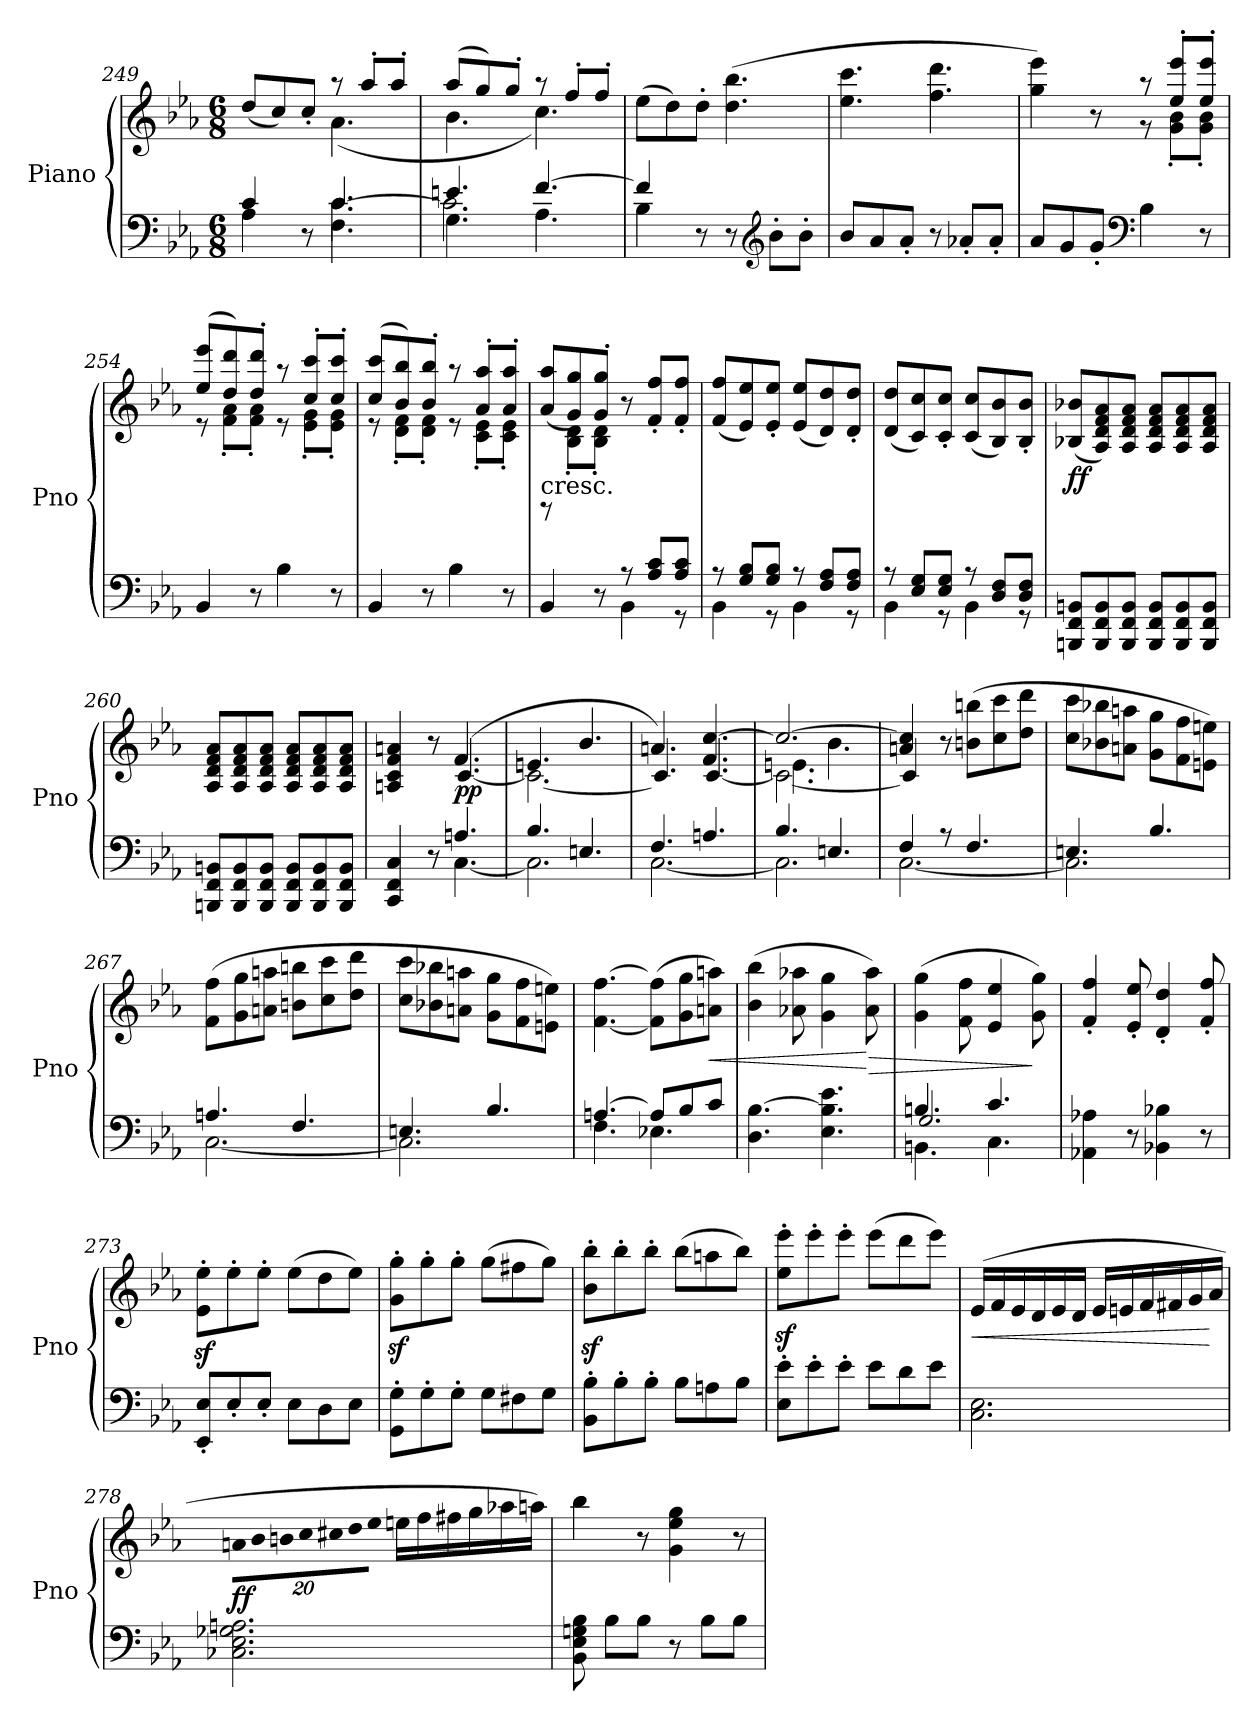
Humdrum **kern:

**kern	**kern	**dynam
*part1	*part1	*part1
*staff2	*staff1	*staff1/2
*I"Piano	*	*
*I'Pno	*	*
!!LO:PB:g=z
*clefF4	*clefG2	*
*k[b-e-a-]	*k[b-e-a-]	*
*E-:	*E-:	*
*M6/8	*M6/8	*
=249	=249	=249
*^	*^	*
*	*^	*	*	*
4c/	4A-\	4.ryy	(8dd/L	4.ryy	.
.	.	.	8cc/)	.	.
8r	8ryy	.	8cc'/J	.	.
4.c/	4.F\	[4.c\	8raa	(4.a-\	.
.	.	.	8aa-'/L	.	.
.	.	.	8aa-'/J	.	.
=250	=250	=250	=250	=250	=250
4.en/	4.G\	2.c\]	(8aa-/L	4.b-\	.
.	.	.	8gg/)	.	.
.	.	.	8gg'/J	.	.
[4.f/	4.A-\	.	8raa	4.cc\)	.
.	.	.	8ff'/L	.	.
.	.	.	8ff'/J	.	.
*	*v	*v	*	*	*
*	*	*v	*v	*
=251	=251	=251	=251
4f/]	4B-\	(8ee-\L	.
.	.	8dd\)	.
8r	2ryy	8dd'\J	.
8r	.	(4.dd\ 4.bb-\	.
*clefG2	*	*	*
8b-'\L	.	.	.
8b-'\J	.	.	.
*v	*v	*	*
=252	=252	=252
8b-/L	4.ee-\ 4.ccc\	.
8a-/	.	.
8a-'/J	.	.
8r	4.ff\ 4.ddd\	.
8a-X'/L	.	.
8a-'/J	.	.
=253	=253	=253
*	*^	*
8a-/L	4gg\ 4eee-\)	4.ryy	.
8g/	.	.	.
8g'/J	8r	.	.
*clefF4	*	*	*
4B-\	8raa	8rg	.
.	8ee-/' 8eee-/'L	8g\' 8b-\'L	.
8r	8ee-/' 8eee-/'J	8g\' 8b-\'J	.
=254	=254	=254	=254
4BB-/	(8ee-/ 8eee-/L	8re	.
.	8dd/ 8ddd/)	8f\' 8a-\'L	.
8r	8dd/' 8ddd/'J	8f\' 8a-\'J	.
4B-\	8raa	8re	.
.	8cc/' 8ccc/'L	8e-\' 8g\'L	.
8r	8cc/' 8ccc/'J	8e-\' 8g\'J	.
!!LO:PB:g=z	!!
=255	=255	=255	=255
4BB-/	(8cc/ 8ccc/L	8re	.
.	8b-/ 8bb-/)	8d\' 8f\'L	.
8r	8b-/' 8bb-/'J	8d\' 8f\'J	.
4B-\	8raa	8re	.
.	8a-/' 8aa-/'L	8c\' 8e-\'L	.
8r	8a-/' 8aa-/'J	8c\' 8e-\'J	.
=256	=256	=256	=256
*^	*	*	*
!	!	!LO:TX:b:t=cresc.	!	!
8rff	4BB-/	(8a-/ 8aa-/L	8ryy	.
4ryy	.	8g/ 8gg/)	8B-\' 8d\'L	.
.	8r	8g/' 8gg/'J	8B-\' 8d\'J	.
8rA	4BB-\	8r	4.ryy	.
8A-/ 8c/L	.	8f/' 8ff/'L	.	.
8A-/ 8c/J	8rGG	8f/' 8ff/'J	.	.
*	*	*v	*v	*
=257	=257	=257	=257
8rA	4BB-\	(8f/ 8ff/L	.
8G/ 8B-/L	.	8e-/ 8ee-/)	.
8G/ 8B-/J	8rGG	8e-/' 8ee-/'J	.
8rA	4BB-\	(8e-/ 8ee-/L	.
8F/ 8A-/L	.	8d/ 8dd/)	.
8F/ 8A-/J	8rGG	8d/' 8dd/'J	.
=258	=258	=258	=258
8rA	4BB-\	(8d/ 8dd/L	.
8E-/ 8G/L	.	8c/ 8cc/)	.
8E-/ 8G/J	8rGG	8c/' 8cc/'J	.
8rA	4BB-\	(8c/ 8cc/L	.
8D/ 8F/L	.	8B-/ 8b-/)	.
8D/ 8F/J	8rGG	8B-/' 8b-/'J	.
=259	=259	=259	=259
!	!	!	!LO:DY:b
*v	*v	*	*
8BBBn/ 8FF/ 8BBn/L	(8B-X/ 8b-X/L	ff
8BBB/ 8FF/ 8BB/	8A-/ 8d/ 8f/ 8a-/)	.
8BBB/ 8FF/ 8BB/J	8A-/ 8d/ 8f/ 8a-/J	.
8BBB/ 8FF/ 8BB/L	8A-/ 8d/ 8f/ 8a-/L	.
8BBB/ 8FF/ 8BB/	8A-/ 8d/ 8f/ 8a-/	.
8BBB/ 8FF/ 8BB/J	8A-/ 8d/ 8f/ 8a-/J	.
=260	=260	=260
8BBBn/ 8FF/ 8BBn/L	8A-/ 8d/ 8f/ 8a-/L	.
8BBB/ 8FF/ 8BB/	8A-/ 8d/ 8f/ 8a-/	.
8BBB/ 8FF/ 8BB/J	8A-/ 8d/ 8f/ 8a-/J	.
8BBB/ 8FF/ 8BB/L	8A-/ 8d/ 8f/ 8a-/L	.
8BBB/ 8FF/ 8BB/	8A-/ 8d/ 8f/ 8a-/	.
8BBB/ 8FF/ 8BB/J	8A-/ 8d/ 8f/ 8a-/J	.
=261	=261	=261
*^	*^	*
4CC/ 4FF/ 4C/	4.ryy	4An/ 4c/ 4f/ 4an/	4.ryy	.
8r	.	8r	.	.
!	!	!	!	!LO:DY:b
4.An/	[4.C\	(4.f/	[4.c/	pp
=262	=262	=262	=262	=262
4.B-/	2.C\]	4.en/	2.c\_	.
4.En/	.	4.b-/	.	.
!!LO:PB:g=z	!!
=263	=263	=263	=263	=263
4.F/	[2.C\	4.an/)	4.c/]	.
4.An/	.	4.f/ [4.cc/	[4.c/	.
=264	=264	=264	=264	=264
*	*	*	*^	*
4.B-/	2.C\]	2.cc/_	2.c\_	4.en\	.
4.En/	.	.	.	4.b-\	.
*	*	*	*v	*v	*
!!LO:PB:g=z
=265	=265	=265	=265	=265
4F/	[2.C\	4an/ 4cc/]	4c/]	.
8rA	.	8r	2ryy	.
4.F/	.	(8bn\ 8bbn\L	.	.
.	.	8cc\ 8ccc\	.	.
.	.	8dd\ 8ddd\J	.	.
*	*	*v	*v	*
=266	=266	=266	=266
4.En/	2.C\]	8cc\ 8ccc\L	.
.	.	8b-X\ 8bb-X\	.
.	.	8an\ 8aan\J	.
4.B-/	.	8g\ 8gg\L	.
.	.	8f\ 8ff\	.
.	.	8en\ 8een\J)	.
=267	=267	=267	=267
4.An/	[2.C\	(8f\ 8ff\L	.
.	.	8g\ 8gg\	.
.	.	8an\ 8aan\J	.
4.F/	.	8bn\ 8bbn\L	.
.	.	8cc\ 8ccc\	.
.	.	8dd\ 8ddd\J	.
=268	=268	=268	=268
4.En/	2.C\]	8cc\ 8ccc\L	.
.	.	8b-X\ 8bb-X\	.
.	.	8an\ 8aan\J	.
4.B-/	.	8g\ 8gg\L	.
.	.	8f\ 8ff\	.
.	.	8en\ 8een\J)	.
=269	=269	=269	=269
[4.An/	4.F\	[4.f\ [4.ff\	.
8A/L]	4.E-X\	(8f\] 8ff\]L	.
8B-/	.	8g\ 8gg\	.
!	!	!	!LO:HP:b
8c/J	.	8an\ 8aan\J)	<
*v	*v	*	*
!!LO:PB:g=z
=270	=270	=270
4.D\ [4.B-\	(4b-\ 4bb-\	.
.	8a-X\ 8aa-X\	.
4.E-\ 4.B-\] 4.e-\	4g\ 4gg\	.
!	!	!LO:HP:n=1:b
.	8a-\ 8aa-\)	[ >
=271	=271	=271
*^	*	*
*	*^	*	*
4.Bn/	4.BBn\	2.G/	(4g\ 4gg\	.
.	.	.	8f\ 8ff\	.
4.c/	4.C\	.	4e-/ 4ee-/	.
.	.	.	8g\ 8gg\)	]
*v	*v	*v	*	*
!!LO:PB:g=z
=272	=272	=272
4AA-X\ 4A-X\	4f/' 4ff/'	.
8r	8e-/' 8ee-/'	.
4BB-X\ 4B-X\	4d/' 4dd/'	.
8r	8f/' 8ff/'	.
=273	=273	=273
8EE-/' 8E-/'L	8e-\z<' 8ee-\z<'L	.
8E-'/	8ee-'\	.
8E-'/J	8ee-'\J	.
8E-\L	(8ee-\L	.
8D\	8dd\	.
8E-\J	8ee-\J)	.
=274	=274	=274
8GG\' 8G\'L	8g\z<' 8gg\z<'L	.
8G'\	8gg'\	.
8G'\J	8gg'\J	.
8G\L	(8gg\L	.
8F#X\	8ff#X\	.
8G\J	8gg\J)	.
=275	=275	=275
8BB-\' 8B-\'L	8b-\z<' 8bb-\z<'L	.
8B-'\	8bb-'\	.
8B-'\J	8bb-'\J	.
8B-\L	(8bb-\L	.
8An\	8aan\	.
8B-\J	8bb-\J)	.
=276	=276	=276
8E-\' 8e-\'L	8ee-\z<' 8eee-\z<'L	.
8e-'\	8eee-'\	.
8e-'\J	8eee-'\J	.
8e-\L	(8eee-\L	.
8d\	8ddd\	.
8e-\J	8eee-\J)	.
=277	=277	=277
!	!	!LO:HP:b
2.C\ 2.E-\	(16e-/LL	<
.	16f/	.
.	16e-/	.
.	16d/	.
.	16e-/	.
.	16d/JJ	.
.	16e-/LL	.
.	16en/	.
.	16f/	.
.	16f#X/	.
.	16g/	.
.	16a-/JJ	[
!!LO:LB:g=z
=278	=278	=278
*	*Xbrackettup	*
!	!LO:N:vis=16	!LO:DY:b
2.C-X\ 2.E-\ 2.G-X\ 2.An\	320%17an\LL	ff
!	!LO:N:vis=16	!
.	320%17b-\	.
!	!LO:N:vis=16	!
.	320%17bn\	.
!	!LO:N:vis=16	!
.	320%17cc\	.
!	!LO:N:vis=16	!
.	320%17cc#X\	.
!	!LO:N:vis=16	!
.	320%17dd\	.
!	!LO:N:vis=16	!
.	320%17ee-\JJ	.
.	320ryy	.
.	16een\LL	.
.	16ff\	.
.	16ff#X\	.
.	16gg\	.
.	16aa-X\	.
.	16aan\JJ)	.
=279	=279	=279
8BB-\ 8E-\ 8Gn\ 8B-\	4bb-\	.
8B-\L	.	.
8B-\J	8r	.
8r	4g\ 4ee-\ 4gg\	.
8B-\L	.	.
8B-\J	8r	.
=	=	=
*-	*-	*-
